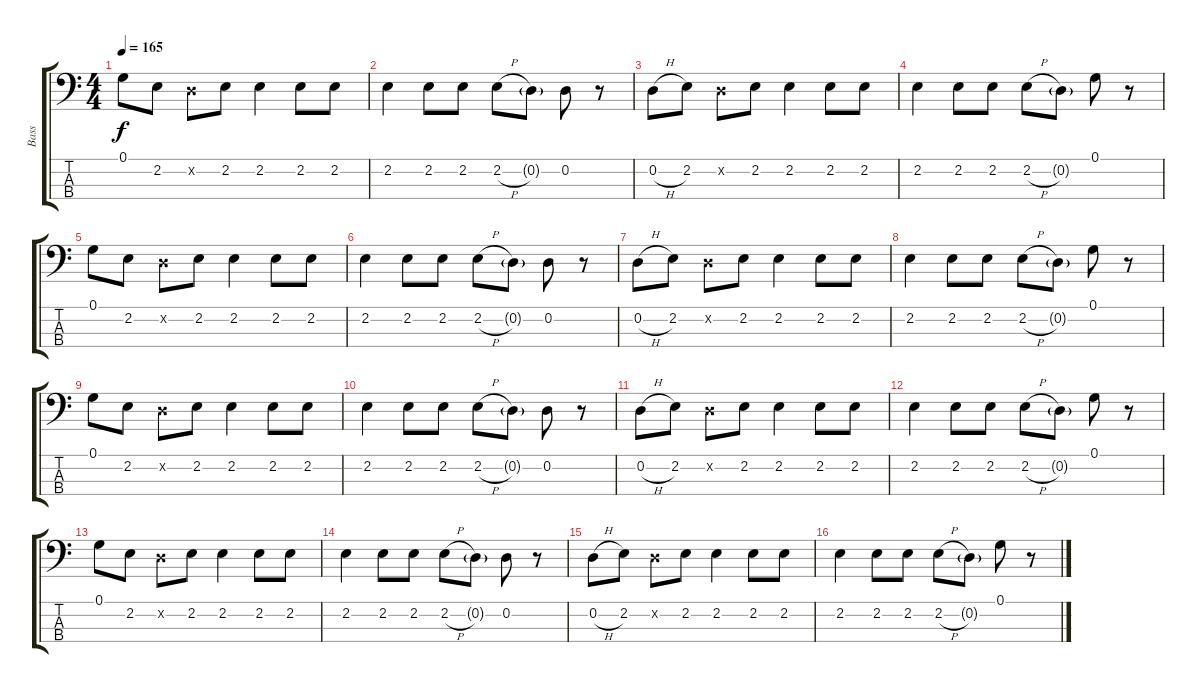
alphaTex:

\track ("Bass" "Bass") {instrument electricbassfinger}
\staff {score tabs}
\tuning (G2 D2 A1 E1) {hide}
\ts (4 4)
\tempo 165
\clef f4
\ks c
0.1.8{dy f} 2.2.8 0.2{x}.8 2.2.8 2.2.4 2.2.8 2.2.8 |
2.2.4 2.2.8 2.2.8 2.2{h}.8 0.2{g}.8 0.2.8 r.8 |
0.2{h}.8 2.2.8 0.2{x}.8 2.2.8 2.2.4 2.2.8 2.2.8 |
2.2.4 2.2.8 2.2.8 2.2{h}.8 0.2{g}.8 0.1.8 r.8 |
0.1.8 2.2.8 0.2{x}.8 2.2.8 2.2.4 2.2.8 2.2.8 |
2.2.4 2.2.8 2.2.8 2.2{h}.8 0.2{g}.8 0.2.8 r.8 |
0.2{h}.8 2.2.8 0.2{x}.8 2.2.8 2.2.4 2.2.8 2.2.8 |
2.2.4 2.2.8 2.2.8 2.2{h}.8 0.2{g}.8 0.1.8 r.8 |
0.1.8 2.2.8 0.2{x}.8 2.2.8 2.2.4 2.2.8 2.2.8 |
2.2.4 2.2.8 2.2.8 2.2{h}.8 0.2{g}.8 0.2.8 r.8 |
0.2{h}.8 2.2.8 0.2{x}.8 2.2.8 2.2.4 2.2.8 2.2.8 |
2.2.4 2.2.8 2.2.8 2.2{h}.8 0.2{g}.8 0.1.8 r.8 |
0.1.8 2.2.8 0.2{x}.8 2.2.8 2.2.4 2.2.8 2.2.8 |
2.2.4 2.2.8 2.2.8 2.2{h}.8 0.2{g}.8 0.2.8 r.8 |
0.2{h}.8 2.2.8 0.2{x}.8 2.2.8 2.2.4 2.2.8 2.2.8 |
2.2.4 2.2.8 2.2.8 2.2{h}.8 0.2{g}.8 0.1.8 r.8
